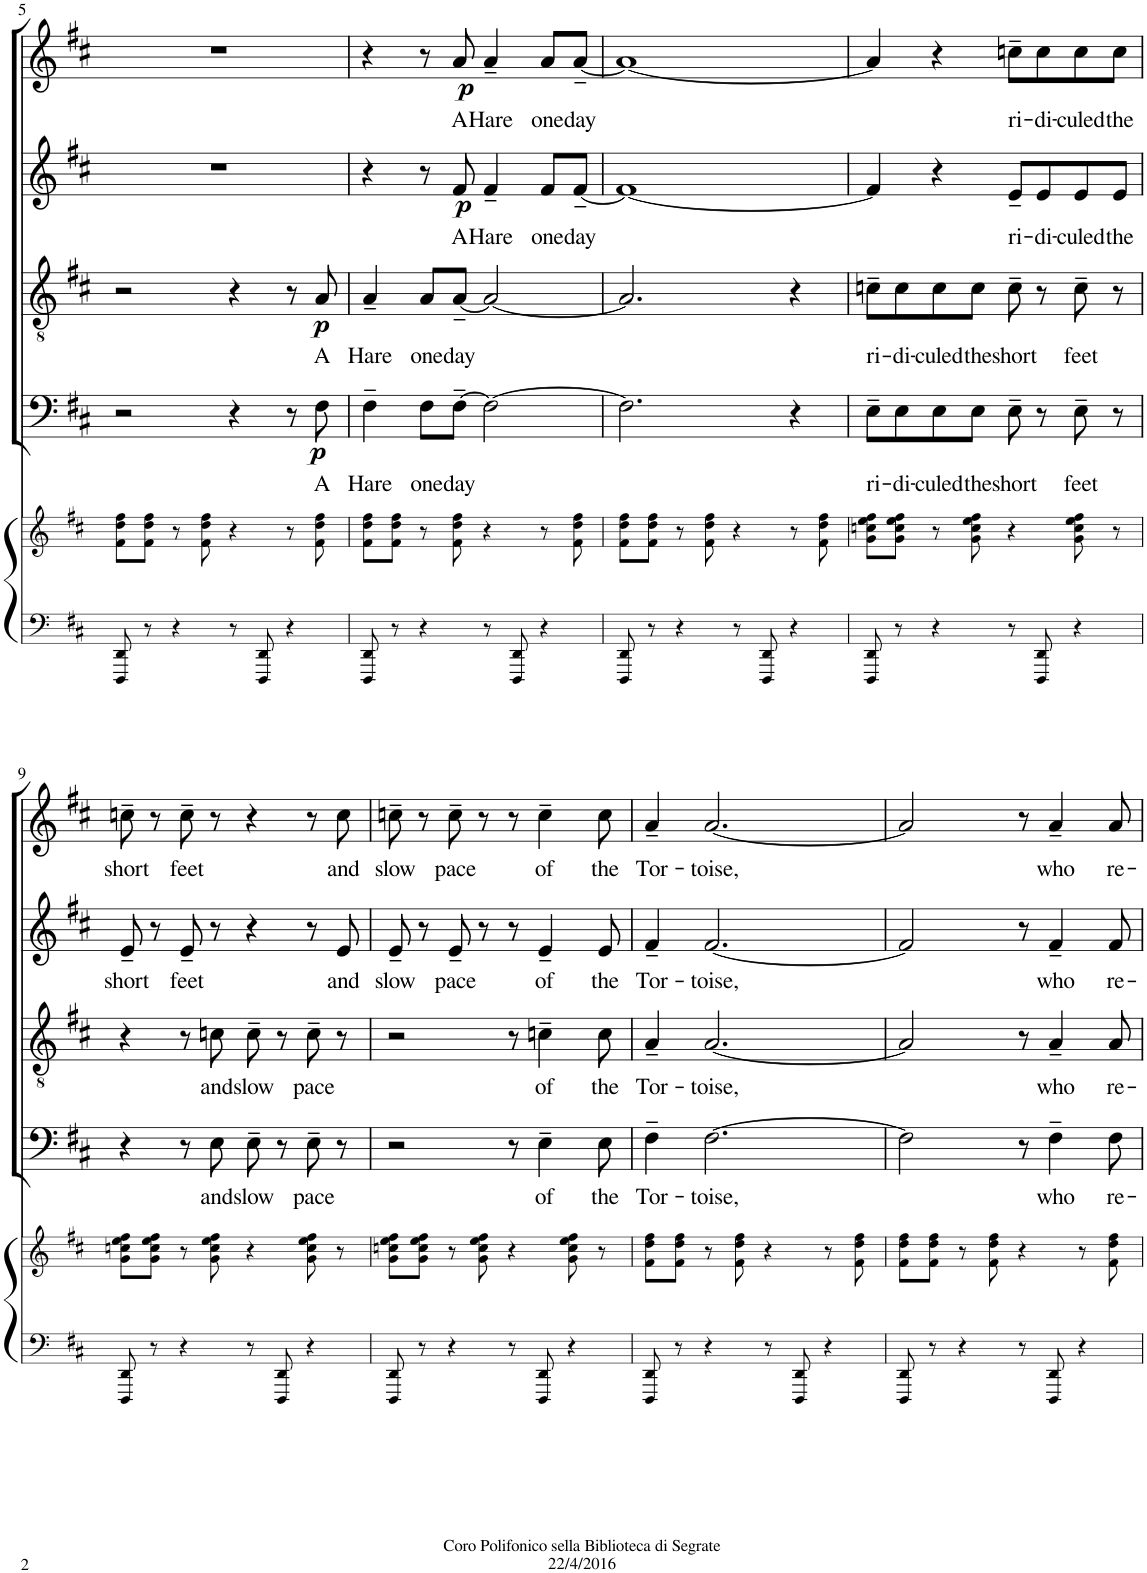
**kern	**kern	**kern	**text	**dynam	**kern	**text	**dynam	**kern	**text	**dynam	**kern	**text	**dynam
*part6	*part5	*part4	*part4	*part4	*part3	*part3	*part3	*part2	*part2	*part2	*part1	*part1	*part1
*staff6	*staff5	*staff4	*staff4	*staff4	*staff3	*staff3	*staff3	*staff2	*staff2	*staff2	*staff1	*staff1	*staff1
*I"Piano	*I"Piano	*I"Bassi	*	*	*I"Tenori	*	*	*I"Contralti	*	*	*I"Soprani	*	*
*I'Pno	*I'Pno	*	*	*	*	*	*	*	*	*	*	*	*
!!LO:PB:g=z
*clefF4	*clefG2	*clefF4	*	*	*clefGv2	*	*	*clefG2	*	*	*clefG2	*	*
*	*	*	*	*	*	*	*	*	*	*	*Trd1c2	*	*
*k[f#c#]	*k[f#c#]	*k[f#c#]	*	*	*k[f#c#]	*	*	*k[f#c#]	*	*	*k[f#c#]	*	*
*D:	*D:	*D:	*	*	*D:	*	*	*D:	*	*	*D:	*	*
*M4/4	*M4/4	*M4/4	*	*	*M4/4	*	*	*M4/4	*	*	*M4/4	*	*
=5	=5	=5	=5	=5	=5	=5	=5	=5	=5	=5	=5	=5	=5
8DDD/ 8DD/	8f#\ 8dd\ 8ff#\L	2r	.	.	2r	.	.	1r	.	.	1r	.	.
8r	8f#\ 8dd\ 8ff#\J	.	.	.	.	.	.	.	.	.	.	.	.
4r	8r	.	.	.	.	.	.	.	.	.	.	.	.
.	8f#\ 8dd\ 8ff#\	.	.	.	.	.	.	.	.	.	.	.	.
8r	4r	4r	.	.	4r	.	.	.	.	.	.	.	.
8DDD/ 8DD/	.	.	.	.	.	.	.	.	.	.	.	.	.
4r	8r	8r	.	.	8r	.	.	.	.	.	.	.	.
!	!	!	!LO:LY:b	!LO:DY:b	!	!LO:LY:b	!LO:DY:b	!	!	!	!	!	!
.	8f#\ 8dd\ 8ff#\	8F#\	A	p	8A/	A	p	.	.	.	.	.	.
=6	=6	=6	=6	=6	=6	=6	=6	=6	=6	=6	=6	=6	=6
!	!	!	!LO:LY:b	!	!	!LO:LY:b	!	!	!	!	!	!	!
8DDD/ 8DD/	8f#\ 8dd\ 8ff#\L	4F#~\	Hare	.	4A~/	Hare	.	4r	.	.	4r	.	.
8r	8f#\ 8dd\ 8ff#\J	.	.	.	.	.	.	.	.	.	.	.	.
!	!	!	!LO:LY:b	!	!	!LO:LY:b	!	!	!	!	!	!	!
4r	8r	8F#\L	one	.	8A/L	one	.	8r	.	.	8r	.	.
!	!	!	!LO:LY:b	!	!	!LO:LY:b	!	!	!LO:LY:b	!LO:DY:b	!	!LO:LY:b	!LO:DY:b
.	8f#\ 8dd\ 8ff#\	[8F#~\J	day	.	[8A~/J	day	.	8f#/	A	p	8a/	A	p
!	!	!	!	!	!	!	!	!	!LO:LY:b	!	!	!LO:LY:b	!
8r	4r	2F#\_	.	.	2A/_	.	.	4f#~/	Hare	.	4a~/	Hare	.
8DDD/ 8DD/	.	.	.	.	.	.	.	.	.	.	.	.	.
!	!	!	!	!	!	!	!	!	!LO:LY:b	!	!	!LO:LY:b	!
4r	8r	.	.	.	.	.	.	8f#/L	one	.	8a/L	one	.
!	!	!	!	!	!	!	!	!	!LO:LY:b	!	!	!LO:LY:b	!
.	8f#\ 8dd\ 8ff#\	.	.	.	.	.	.	[8f#~/J	day	.	[8a~/J	day	.
=7	=7	=7	=7	=7	=7	=7	=7	=7	=7	=7	=7	=7	=7
8DDD/ 8DD/	8f#\ 8dd\ 8ff#\L	2.F#\]	.	.	2.A/]	.	.	1f#_	.	.	1a_	.	.
8r	8f#\ 8dd\ 8ff#\J	.	.	.	.	.	.	.	.	.	.	.	.
4r	8r	.	.	.	.	.	.	.	.	.	.	.	.
.	8f#\ 8dd\ 8ff#\	.	.	.	.	.	.	.	.	.	.	.	.
8r	4r	.	.	.	.	.	.	.	.	.	.	.	.
8DDD/ 8DD/	.	.	.	.	.	.	.	.	.	.	.	.	.
4r	8r	4r	.	.	4r	.	.	.	.	.	.	.	.
.	8f#\ 8dd\ 8ff#\	.	.	.	.	.	.	.	.	.	.	.	.
=8	=8	=8	=8	=8	=8	=8	=8	=8	=8	=8	=8	=8	=8
!	!	!	!LO:LY:b	!	!	!LO:LY:b	!	!	!	!	!	!	!
8DDD/ 8DD/	8g\ 8ccn\ 8ee\ 8ff#\L	8E~\L	ri-	.	8cn~\L	ri-	.	4f#/]	.	.	4a/]	.	.
!	!	!	!LO:LY:b	!	!	!LO:LY:b	!	!	!	!	!	!	!
8r	8g\ 8cc\ 8ee\ 8ff#\J	8E\	-di-	.	8c\	-di-	.	.	.	.	.	.	.
!	!	!	!LO:LY:b	!	!	!LO:LY:b	!	!	!	!	!	!	!
4r	8r	8E\	-culed	.	8c\	-culed	.	4r	.	.	4r	.	.
!	!	!	!LO:LY:b	!	!	!LO:LY:b	!	!	!	!	!	!	!
.	8g\ 8cc\ 8ee\ 8ff#\	8E\J	the	.	8c\J	the	.	.	.	.	.	.	.
!	!	!	!LO:LY:b	!	!	!LO:LY:b	!	!	!LO:LY:b	!	!	!LO:LY:b	!
8r	4r	8E~\	short	.	8c~\	short	.	8e~/L	ri-	.	8ccn~\L	ri-	.
!	!	!	!	!	!	!	!	!	!LO:LY:b	!	!	!LO:LY:b	!
8DDD/ 8DD/	.	8r	.	.	8r	.	.	8e/	-di-	.	8cc\	-di-	.
!	!	!	!LO:LY:b	!	!	!LO:LY:b	!	!	!LO:LY:b	!	!	!LO:LY:b	!
4r	8g\ 8cc\ 8ee\ 8ff#\	8E~\	feet	.	8c~\	feet	.	8e/	-culed	.	8cc\	-culed	.
!	!	!	!	!	!	!	!	!	!LO:LY:b	!	!	!LO:LY:b	!
.	8r	8r	.	.	8r	.	.	8e/J	the	.	8cc\J	the	.
!!LO:LB:g=z
=9	=9	=9	=9	=9	=9	=9	=9	=9	=9	=9	=9	=9	=9
!	!	!	!	!	!	!	!	!	!LO:LY:b	!	!	!LO:LY:b	!
8DDD/ 8DD/	8g\ 8ccn\ 8ee\ 8ff#\L	4r	.	.	4r	.	.	8e~/	short	.	8ccn~\	short	.
8r	8g\ 8cc\ 8ee\ 8ff#\J	.	.	.	.	.	.	8r	.	.	8r	.	.
!	!	!	!	!	!	!	!	!	!LO:LY:b	!	!	!LO:LY:b	!
4r	8r	8r	.	.	8r	.	.	8e~/	feet	.	8cc~\	feet	.
!	!	!	!LO:LY:b	!	!	!LO:LY:b	!	!	!	!	!	!	!
.	8g\ 8cc\ 8ee\ 8ff#\	8E\	and	.	8cn\	and	.	8r	.	.	8r	.	.
!	!	!	!LO:LY:b	!	!	!LO:LY:b	!	!	!	!	!	!	!
8r	4r	8E~\	slow	.	8c~\	slow	.	4r	.	.	4r	.	.
8DDD/ 8DD/	.	8r	.	.	8r	.	.	.	.	.	.	.	.
!	!	!	!LO:LY:b	!	!	!LO:LY:b	!	!	!	!	!	!	!
4r	8g\ 8cc\ 8ee\ 8ff#\	8E~\	pace	.	8c~\	pace	.	8r	.	.	8r	.	.
!	!	!	!	!	!	!	!	!	!LO:LY:b	!	!	!LO:LY:b	!
.	8r	8r	.	.	8r	.	.	8e/	and	.	8cc\	and	.
=10	=10	=10	=10	=10	=10	=10	=10	=10	=10	=10	=10	=10	=10
!	!	!	!	!	!	!	!	!	!LO:LY:b	!	!	!LO:LY:b	!
8DDD/ 8DD/	8g\ 8ccn\ 8ee\ 8ff#\L	2r	.	.	2r	.	.	8e~/	slow	.	8ccn~\	slow	.
8r	8g\ 8cc\ 8ee\ 8ff#\J	.	.	.	.	.	.	8r	.	.	8r	.	.
!	!	!	!	!	!	!	!	!	!LO:LY:b	!	!	!LO:LY:b	!
4r	8r	.	.	.	.	.	.	8e~/	pace	.	8cc~\	pace	.
.	8g\ 8cc\ 8ee\ 8ff#\	.	.	.	.	.	.	8r	.	.	8r	.	.
8r	4r	8r	.	.	8r	.	.	8r	.	.	8r	.	.
!	!	!	!LO:LY:b	!	!	!LO:LY:b	!	!	!LO:LY:b	!	!	!LO:LY:b	!
8DDD/ 8DD/	.	4E~\	of	.	4cn~\	of	.	4e~/	of	.	4cc~\	of	.
4r	8g\ 8cc\ 8ee\ 8ff#\	.	.	.	.	.	.	.	.	.	.	.	.
!	!	!	!LO:LY:b	!	!	!LO:LY:b	!	!	!LO:LY:b	!	!	!LO:LY:b	!
.	8r	8E\	the	.	8c\	the	.	8e/	the	.	8cc\	the	.
=11	=11	=11	=11	=11	=11	=11	=11	=11	=11	=11	=11	=11	=11
!	!	!	!LO:LY:b	!	!	!LO:LY:b	!	!	!LO:LY:b	!	!	!LO:LY:b	!
8DDD/ 8DD/	8f#\ 8dd\ 8ff#\L	4F#~\	Tor-	.	4A~/	Tor-	.	4f#~/	Tor-	.	4a~/	Tor-	.
8r	8f#\ 8dd\ 8ff#\J	.	.	.	.	.	.	.	.	.	.	.	.
!	!	!	!LO:LY:b	!	!	!LO:LY:b	!	!	!LO:LY:b	!	!	!LO:LY:b	!
4r	8r	[2.F#\	-toise,	.	[2.A/	-toise,	.	[2.f#/	-toise,	.	[2.a/	-toise,	.
.	8f#\ 8dd\ 8ff#\	.	.	.	.	.	.	.	.	.	.	.	.
8r	4r	.	.	.	.	.	.	.	.	.	.	.	.
8DDD/ 8DD/	.	.	.	.	.	.	.	.	.	.	.	.	.
4r	8r	.	.	.	.	.	.	.	.	.	.	.	.
.	8f#\ 8dd\ 8ff#\	.	.	.	.	.	.	.	.	.	.	.	.
=12	=12	=12	=12	=12	=12	=12	=12	=12	=12	=12	=12	=12	=12
8DDD/ 8DD/	8f#\ 8dd\ 8ff#\L	2F#\]	.	.	2A/]	.	.	2f#/]	.	.	2a/]	.	.
8r	8f#\ 8dd\ 8ff#\J	.	.	.	.	.	.	.	.	.	.	.	.
4r	8r	.	.	.	.	.	.	.	.	.	.	.	.
.	8f#\ 8dd\ 8ff#\	.	.	.	.	.	.	.	.	.	.	.	.
8r	4r	8r	.	.	8r	.	.	8r	.	.	8r	.	.
!	!	!	!LO:LY:b	!	!	!LO:LY:b	!	!	!LO:LY:b	!	!	!LO:LY:b	!
8DDD/ 8DD/	.	4F#~\	who	.	4A~/	who	.	4f#~/	who	.	4a~/	who	.
4r	8r	.	.	.	.	.	.	.	.	.	.	.	.
!	!	!	!LO:LY:b	!	!	!LO:LY:b	!	!	!LO:LY:b	!	!	!LO:LY:b	!
.	8f#\ 8dd\ 8ff#\	8F#\	re-	.	8A/	re-	.	8f#/	re-	.	8a/	re-	.
=	=	=	=	=	=	=	=	=	=	=	=	=	=
*-	*-	*-	*-	*-	*-	*-	*-	*-	*-	*-	*-	*-	*-
